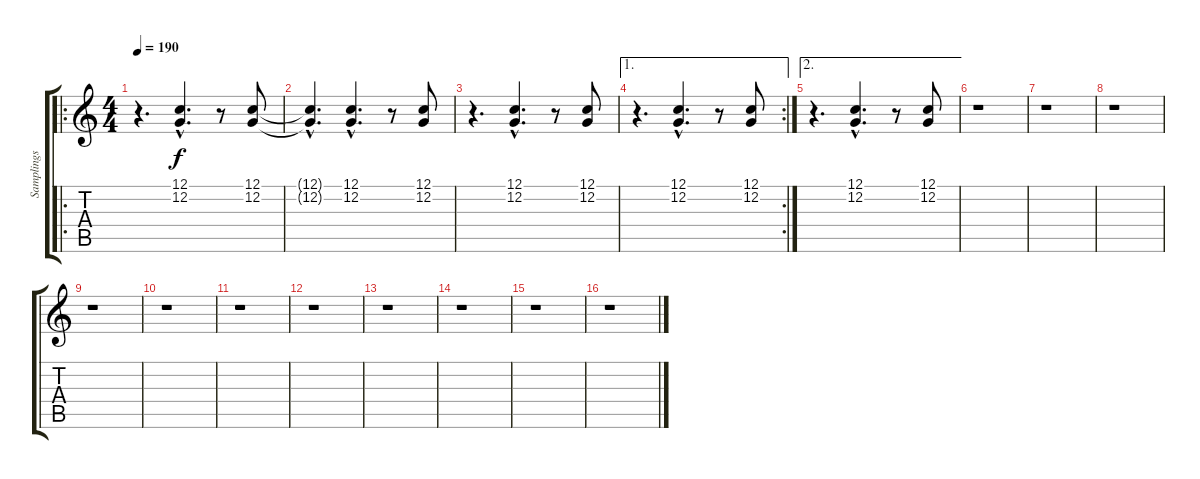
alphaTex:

\track ("Samplings" "Samplings") {instrument drawbarorgan}
\staff {score tabs}
\tuning (C4 G3 Eb3 Bb2 F2 C2) {hide}
\ro
\ts (4 4)
\tempo 190
\clef g2
\ks c
r.4{d dy f} (12.1{hac} 12.2{hac}).4{d} r.8 (12.1 12.2).8 |
(12.1{hac t} 12.2{hac t}).4{d} (12.1{hac} 12.2{hac}).4{d} r.8 (12.1 12.2).8 |
r.4{d} (12.1{hac} 12.2{hac}).4{d} r.8 (12.1 12.2).8 |
\ae 1
\rc 2
r.4{d} (12.1{hac} 12.2{hac}).4{d} r.8 (12.1 12.2).8 |
\ae 2
r.4{d} (12.1{hac} 12.2{hac}).4{d} r.8 (12.1 12.2).8 |
r.1 |
r.1 |
r.1 |
r.1 |
r.1 |
r.1 |
r.1 |
r.1 |
r.1 |
r.1 |
r.1
